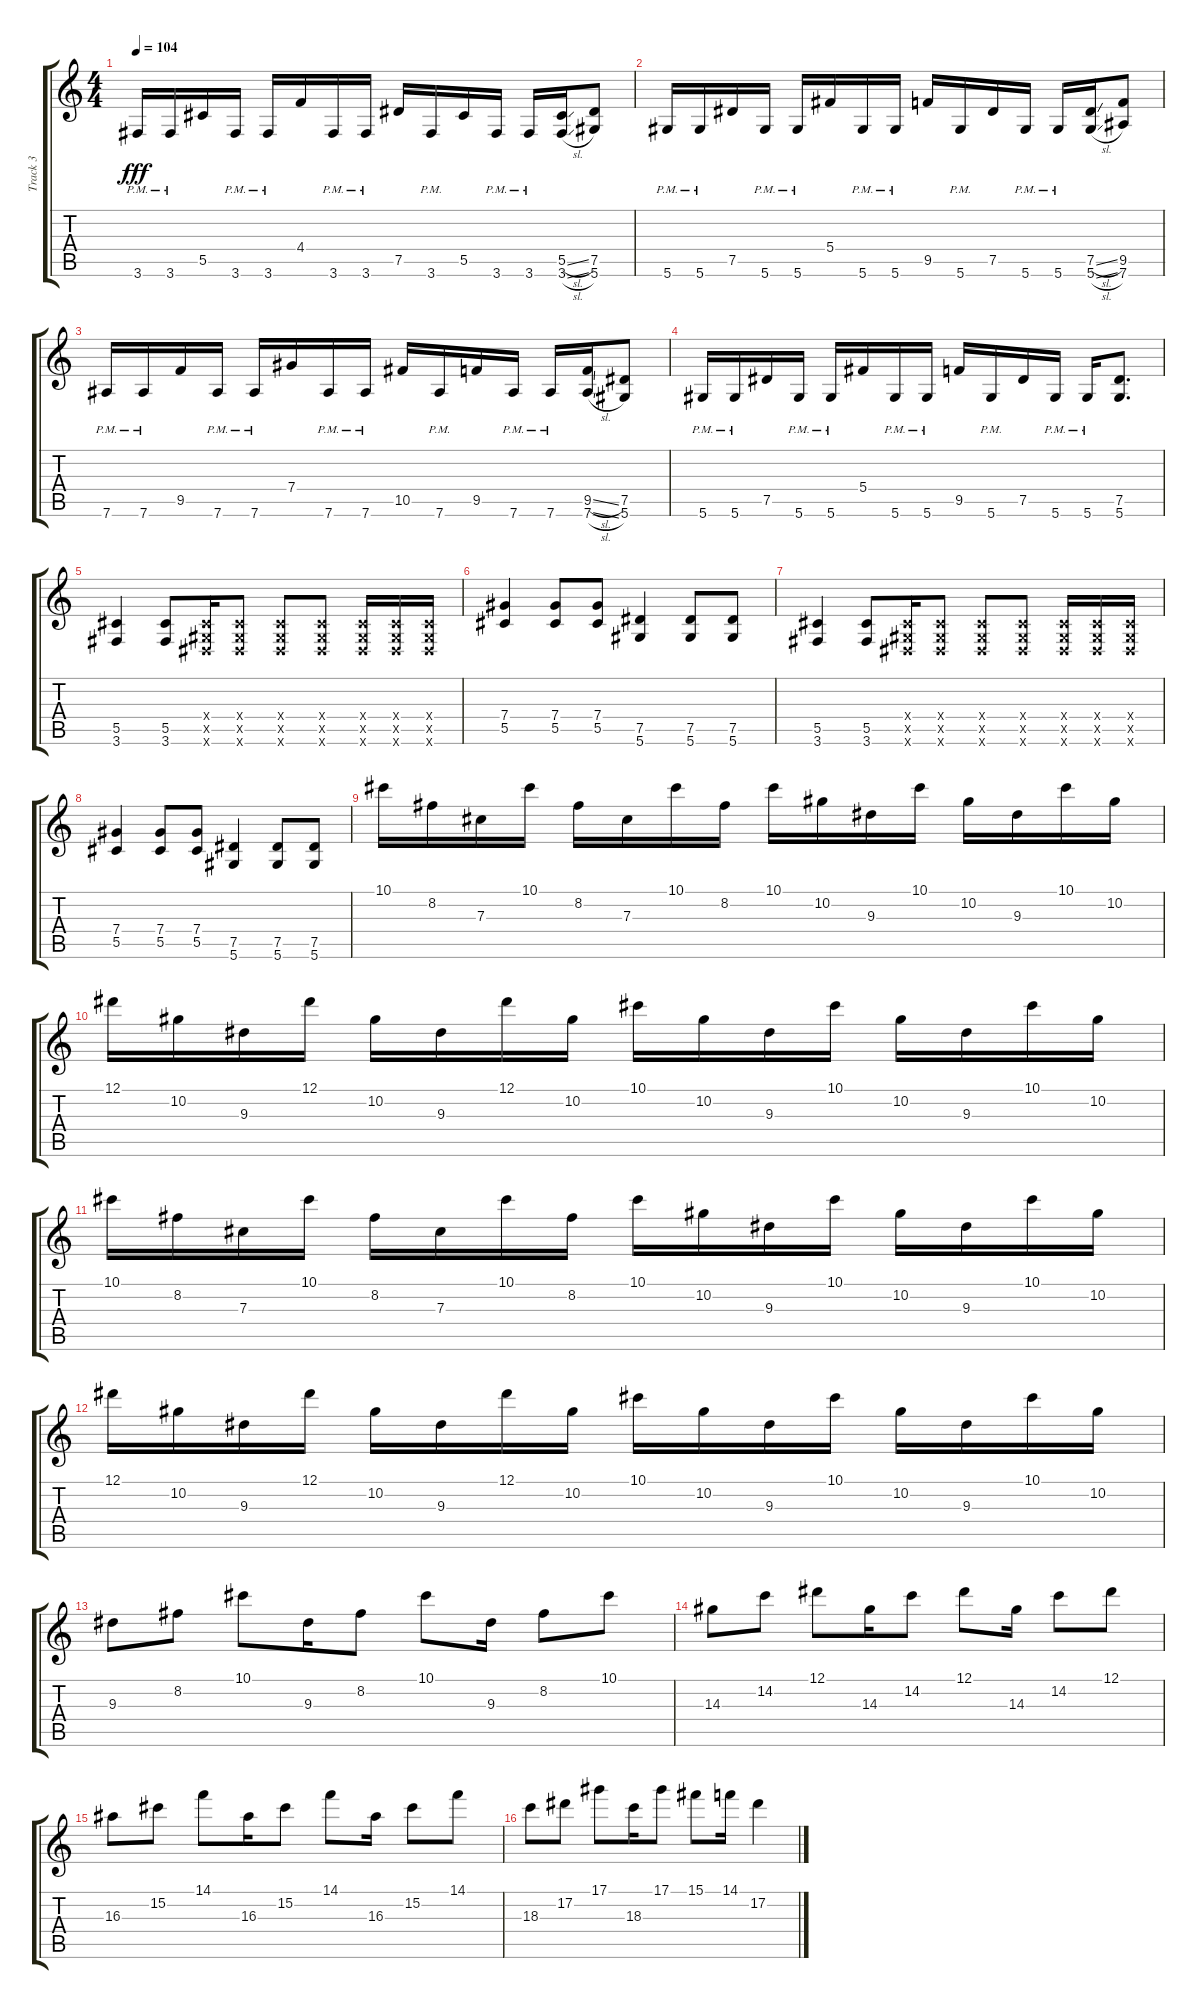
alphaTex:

\track ("Track 3" "Track 3") {instrument distortionguitar}
\staff {score tabs}
\tuning (Eb4 Bb3 Gb3 Db3 Ab2 Eb2) {hide}
\ts (4 4)
\tempo 104
\clef g2
\ks c
3.6{pm}.16{dy fff volume 16} 3.6{pm}.16 5.5.16 3.6{pm}.16 3.6{pm}.16 4.4.16 3.6{pm}.16 3.6{pm}.16 7.5.16 3.6{pm}.16 5.5.16 3.6{pm}.16 3.6{pm}.16 (5.5{sl} 3.6{sl}).16 (7.5 5.6).8 |
5.6{pm}.16 5.6{pm}.16 7.5.16 5.6{pm}.16 5.6{pm}.16 5.4.16 5.6{pm}.16 5.6{pm}.16 9.5.16 5.6{pm}.16 7.5.16 5.6{pm}.16 5.6{pm}.16 (7.5{sl} 5.6{sl}).16 (9.5 7.6).8 |
7.6{pm}.16 7.6{pm}.16 9.5.16 7.6{pm}.16 7.6{pm}.16 7.4.16 7.6{pm}.16 7.6{pm}.16 10.5.16 7.6{pm}.16 9.5.16 7.6{pm}.16 7.6{pm}.16 (9.5{sl} 7.6{sl}).16 (7.5 5.6).8 |
5.6{pm}.16 5.6{pm}.16 7.5.16 5.6{pm}.16 5.6{pm}.16 5.4.16 5.6{pm}.16 5.6{pm}.16 9.5.16 5.6{pm}.16 7.5.16 5.6{pm}.16 5.6{pm}.16 (7.5 5.6).8{d} |
(5.5 3.6).4 (5.5 3.6).8 (0.4{x} 0.5{x} 0.6{x}).16 (0.4{x} 0.5{x} 0.6{x}).8 (0.4{x} 0.5{x} 0.6{x}).8 (0.4{x} 0.5{x} 0.6{x}).8 (0.4{x} 0.5{x} 0.6{x}).16 (0.4{x} 0.5{x} 0.6{x}).16 (0.4{x} 0.5{x} 0.6{x}).16 |
(7.4 5.5).4 (7.4 5.5).8 (7.4 5.5).8 (7.5 5.6).4 (7.5 5.6).8 (7.5 5.6).8 |
(5.5 3.6).4 (5.5 3.6).8 (0.4{x} 0.5{x} 0.6{x}).16 (0.4{x} 0.5{x} 0.6{x}).8 (0.4{x} 0.5{x} 0.6{x}).8 (0.4{x} 0.5{x} 0.6{x}).8 (0.4{x} 0.5{x} 0.6{x}).16 (0.4{x} 0.5{x} 0.6{x}).16 (0.4{x} 0.5{x} 0.6{x}).16 |
(7.4 5.5).4 (7.4 5.5).8 (7.4 5.5).8 (7.5 5.6).4 (7.5 5.6).8 (7.5 5.6).8 |
10.1.16 8.2.16 7.3.16 10.1.16 8.2.16 7.3.16 10.1.16 8.2.16 10.1.16 10.2.16 9.3.16 10.1.16 10.2.16 9.3.16 10.1.16 10.2.16 |
12.1.16 10.2.16 9.3.16 12.1.16 10.2.16 9.3.16 12.1.16 10.2.16 10.1.16 10.2.16 9.3.16 10.1.16 10.2.16 9.3.16 10.1.16 10.2.16 |
10.1.16 8.2.16 7.3.16 10.1.16 8.2.16 7.3.16 10.1.16 8.2.16 10.1.16 10.2.16 9.3.16 10.1.16 10.2.16 9.3.16 10.1.16 10.2.16 |
12.1.16 10.2.16 9.3.16 12.1.16 10.2.16 9.3.16 12.1.16 10.2.16 10.1.16 10.2.16 9.3.16 10.1.16 10.2.16 9.3.16 10.1.16 10.2.16 |
9.3.8 8.2.8 10.1.8 9.3.16 8.2.8 10.1.8 9.3.16 8.2.8 10.1.8 |
14.3.8 14.2.8 12.1.8 14.3.16 14.2.8 12.1.8 14.3.16 14.2.8 12.1.8 |
16.3.8 15.2.8 14.1.8 16.3.16 15.2.8 14.1.8 16.3.16 15.2.8 14.1.8 |
18.3.8 17.2.8 17.1.8 18.3.16 17.1.8 15.1.8 14.1.16 17.2.4
